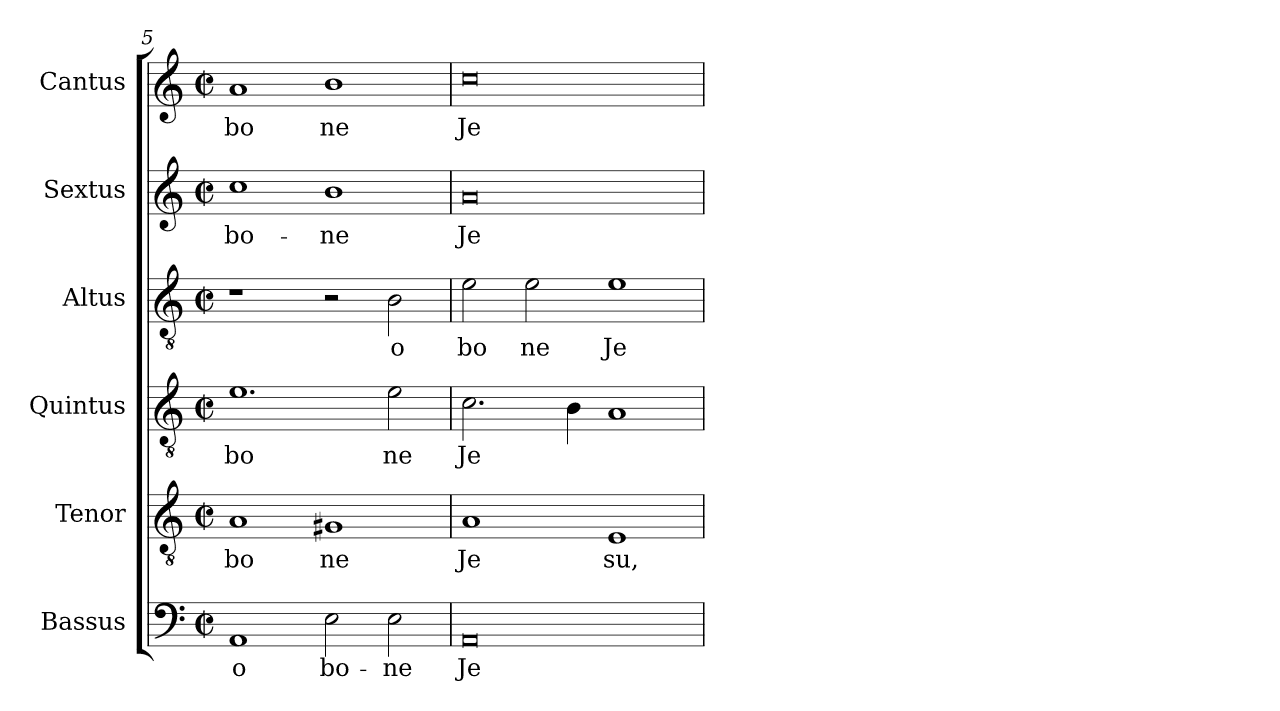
**kern	**text	**kern	**text	**kern	**text	**kern	**text	**kern	**text	**kern	**text
*part6	*part6	*part5	*part5	*part4	*part4	*part3	*part3	*part2	*part2	*part1	*part1
*staff6	*staff6	*staff5	*staff5	*staff4	*staff4	*staff3	*staff3	*staff2	*staff2	*staff1	*staff1
*I"Bassus	*	*I"Tenor	*	*I"Quintus	*	*I"Altus	*	*I"Sextus	*	*I"Cantus	*
*clefF4	*	*clefGv2	*	*clefGv2	*	*clefGv2	*	*clefG2	*	*clefG2	*
*M2/2	*	*M2/2	*	*M2/2	*	*M2/2	*	*M2/2	*	*M2/2	*
*met(c|)	*	*met(c|)	*	*met(c|)	*	*met(c|)	*	*met(c|)	*	*met(c|)	*
=5	=5	=5	=5	=5	=5	=5	=5	=5	=5	=5	=5
!	!LO:LY:b:cj	!	!LO:LY:b:cj	!	!LO:LY:b:cj	!	!	!	!LO:LY:b:cj	!	!LO:LY:b:cj
1AA	o	1A	bo	1.e	bo	1r	.	1cc	bo-	1a	bo
!	!LO:LY:b:cj	!	!LO:LY:b:cj	!	!	!	!	!	!LO:LY:b:cj	!	!LO:LY:b:cj
2E\	bo-	1G#X	ne	.	.	2r	.	1b	-ne	1b	ne
!	!LO:LY:b:cj	!	!	!	!LO:LY:b:cj	!	!LO:LY:b:cj	!	!	!	!
2E\	-ne	.	.	2e\	ne	2B\	o	.	.	.	.
=6	=6	=6	=6	=6	=6	=6	=6	=6	=6	=6	=6
!	!LO:LY:b:cj	!	!LO:LY:b:cj	!	!LO:LY:b:cj	!	!LO:LY:b:cj	!	!LO:LY:b:cj	!	!LO:LY:b:cj
0AA	Je-	1A	Je	2.c\	Je	2e\	bo	0a	Je-	0cc	Je
!	!	!	!	!	!	!	!LO:LY:b:cj	!	!	!	!
.	.	.	.	.	.	2e\	ne	.	.	.	.
.	.	.	.	4B\	.	.	.	.	.	.	.
!	!	!	!LO:LY:b:cj	!	!	!	!LO:LY:b:cj	!	!	!	!
.	.	1E	su,	1A	.	1e	Je	.	.	.	.
=	=	=	=	=	=	=	=	=	=	=	=
*-	*-	*-	*-	*-	*-	*-	*-	*-	*-	*-	*-
